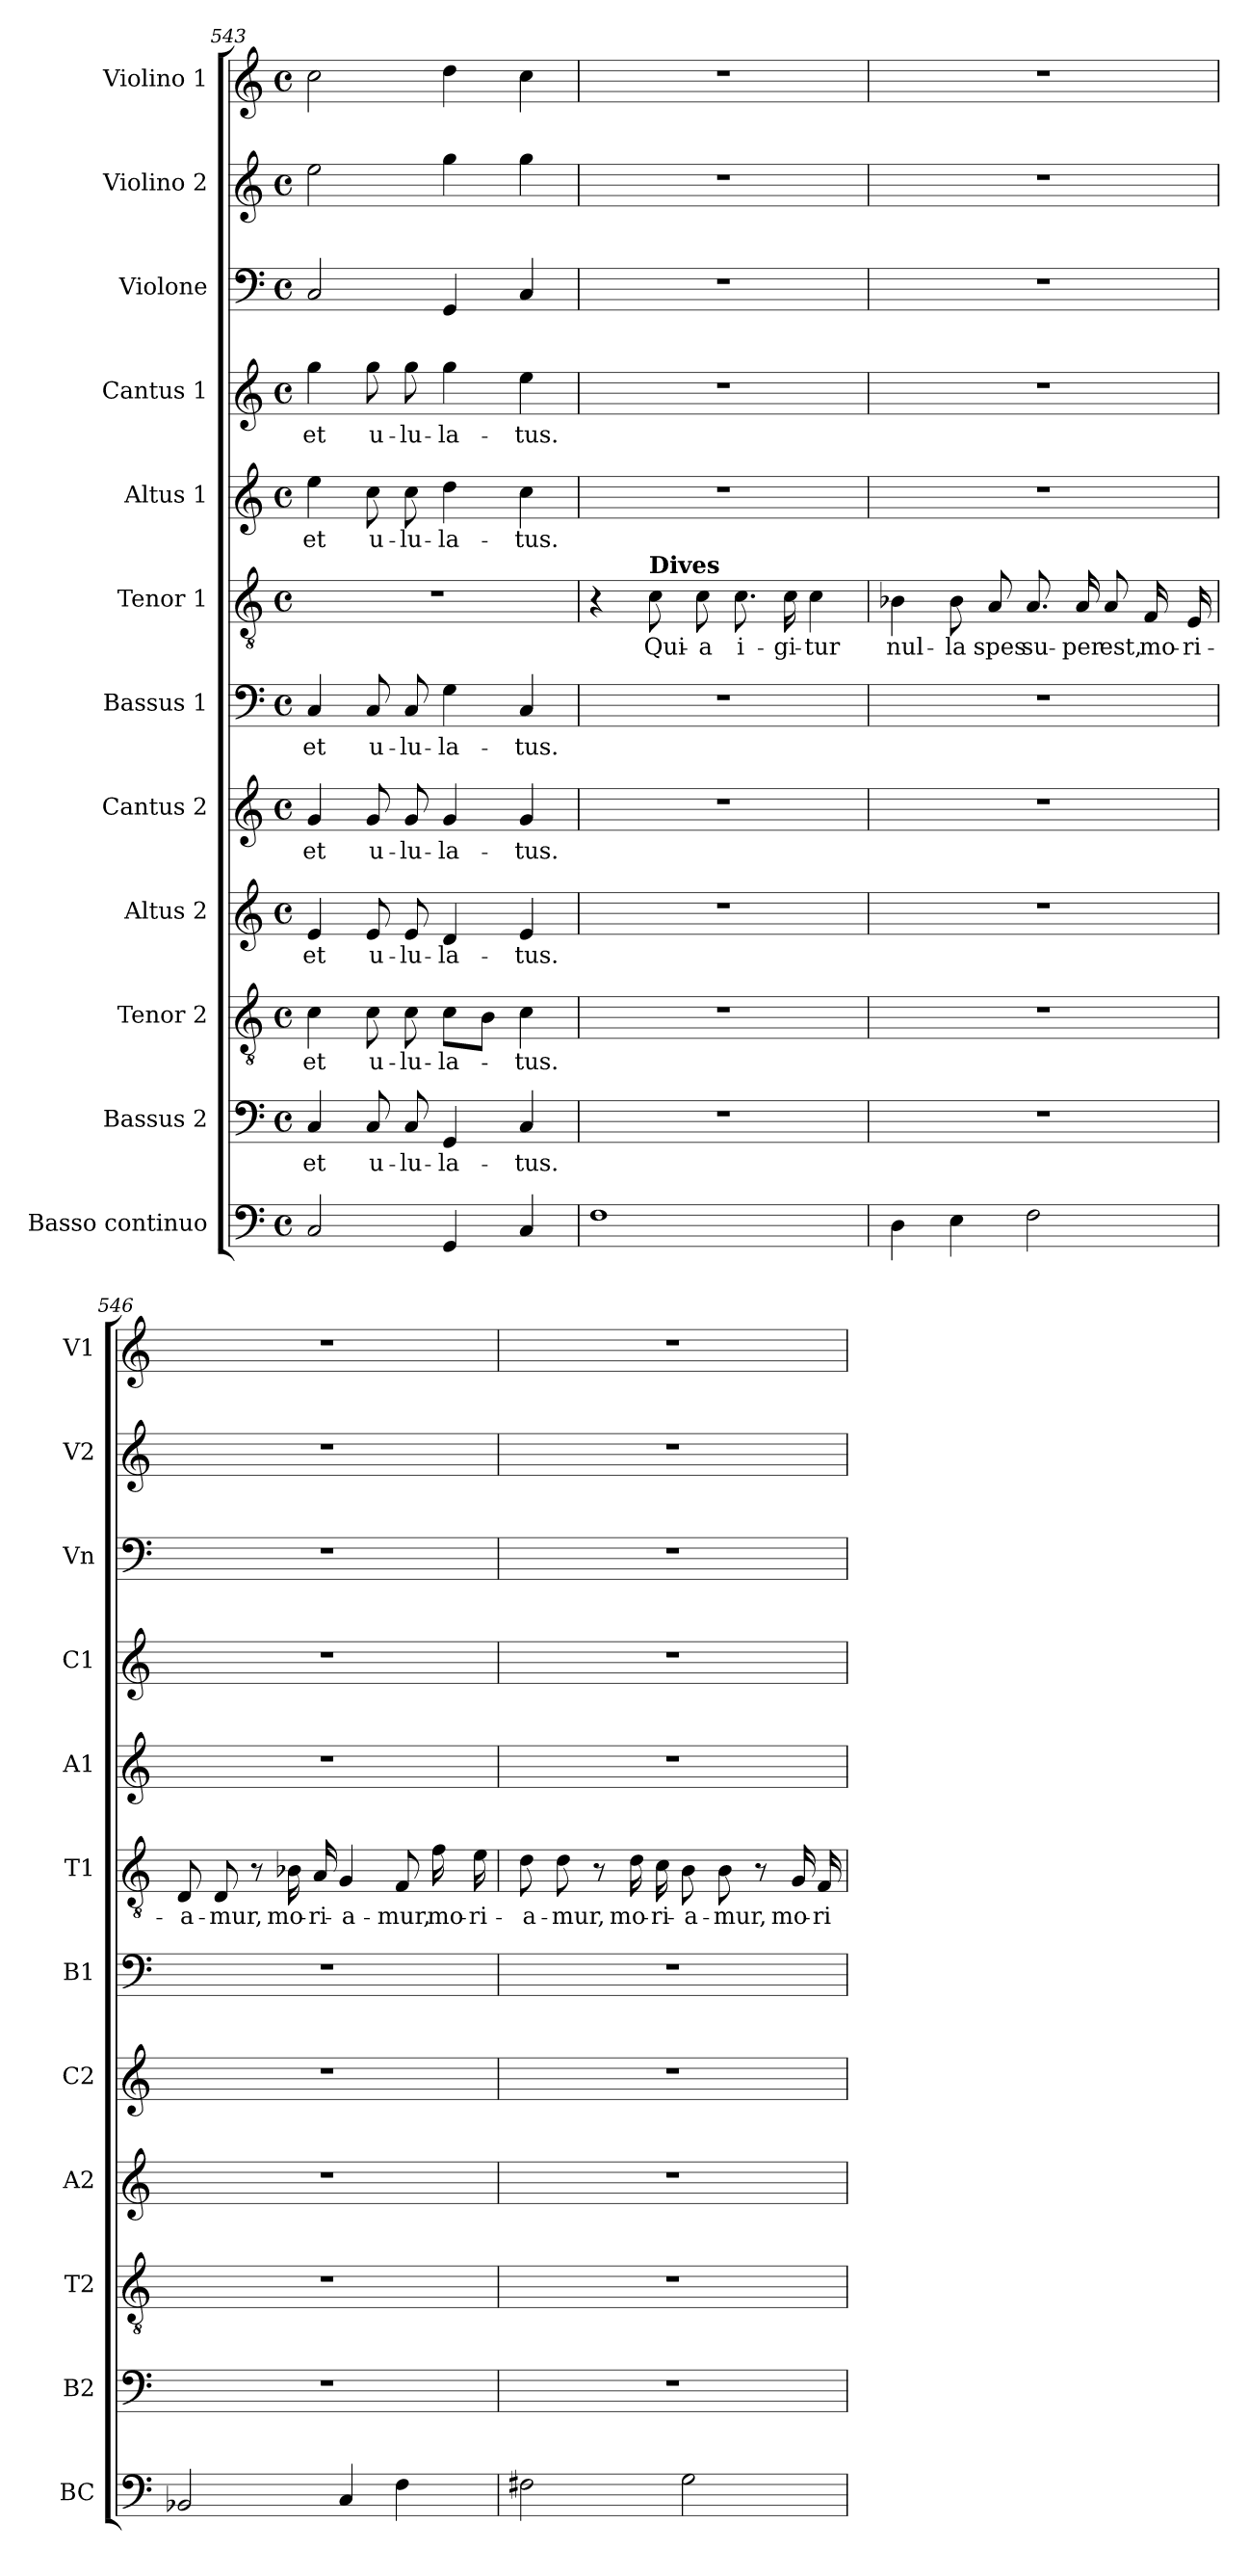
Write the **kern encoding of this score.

**kern	**kern	**text	**kern	**text	**kern	**text	**kern	**text	**kern	**text	**kern	**text	**kern	**text	**kern	**text	**kern	**kern	**kern
*part12	*part11	*part11	*part10	*part10	*part9	*part9	*part8	*part8	*part7	*part7	*part6	*part6	*part5	*part5	*part4	*part4	*part3	*part2	*part1
*staff12	*staff11	*staff11	*staff10	*staff10	*staff9	*staff9	*staff8	*staff8	*staff7	*staff7	*staff6	*staff6	*staff5	*staff5	*staff4	*staff4	*staff3	*staff2	*staff1
*I"Basso continuo	*I"Bassus 2	*	*I"Tenor 2	*	*I"Altus 2	*	*I"Cantus 2	*	*I"Bassus 1	*	*I"Tenor 1	*	*I"Altus 1	*	*I"Cantus 1	*	*I"Violone	*I"Violino 2	*I"Violino 1
*I'BC	*I'B2	*	*I'T2	*	*I'A2	*	*I'C2	*	*I'B1	*	*I'T1	*	*I'A1	*	*I'C1	*	*I'Vn	*I'V2	*I'V1
*clefF4	*clefF4	*	*clefGv2	*	*clefG2	*	*clefG2	*	*clefF4	*	*clefGv2	*	*clefG2	*	*clefG2	*	*clefF4	*clefG2	*clefG2
*ITrd7c12	*	*	*	*	*	*	*	*	*	*	*	*	*	*	*	*	*ITrd7c12	*	*
*k[]	*k[]	*	*k[]	*	*k[]	*	*k[]	*	*k[]	*	*k[]	*	*k[]	*	*k[]	*	*k[]	*k[]	*k[]
*C:	*C:	*	*C:	*	*C:	*	*C:	*	*C:	*	*C:	*	*C:	*	*C:	*	*C:	*C:	*C:
*M4/4	*M4/4	*	*M4/4	*	*M4/4	*	*M4/4	*	*M4/4	*	*M4/4	*	*M4/4	*	*M4/4	*	*M4/4	*M4/4	*M4/4
*met(c)	*met(c)	*	*met(c)	*	*met(c)	*	*met(c)	*	*met(c)	*	*met(c)	*	*met(c)	*	*met(c)	*	*met(c)	*met(c)	*met(c)
=543	=543	=543	=543	=543	=543	=543	=543	=543	=543	=543	=543	=543	=543	=543	=543	=543	=543	=543	=543
!	!	!LO:LY:b	!	!LO:LY:b	!	!LO:LY:b	!	!LO:LY:b	!	!LO:LY:b	!	!	!	!LO:LY:b	!	!LO:LY:b	!	!	!
2CC/	4C/	et	4c\	et	4e/	et	4g/	et	4C/	et	1r	.	4ee\	et	4gg\	et	2CC/	2ee\	2cc\
!	!	!LO:LY:b	!	!LO:LY:b	!	!LO:LY:b	!	!LO:LY:b	!	!LO:LY:b	!	!	!	!LO:LY:b	!	!LO:LY:b	!	!	!
.	8C/	u-	8c\	u-	8e/	u-	8g/	u-	8C/	u-	.	.	8cc\	u-	8gg\	u-	.	.	.
!	!	!LO:LY:b	!	!LO:LY:b	!	!LO:LY:b	!	!LO:LY:b	!	!LO:LY:b	!	!	!	!LO:LY:b	!	!LO:LY:b	!	!	!
.	8C/	-lu-	8c\	-lu-	8e/	-lu-	8g/	-lu-	8C/	-lu-	.	.	8cc\	-lu-	8gg\	-lu-	.	.	.
!	!	!LO:LY:b	!	!LO:LY:b	!	!LO:LY:b	!	!LO:LY:b	!	!LO:LY:b	!	!	!	!LO:LY:b	!	!LO:LY:b	!	!	!
4GGG/	4GG/	-la-	8c\L	-la-	4d/	-la-	4g/	-la-	4G\	-la-	.	.	4dd\	-la-	4gg\	-la-	4GGG/	4gg\	4dd\
.	.	.	8B\J	.	.	.	.	.	.	.	.	.	.	.	.	.	.	.	.
!	!	!LO:LY:b	!	!LO:LY:b	!	!LO:LY:b	!	!LO:LY:b	!	!LO:LY:b	!	!	!	!LO:LY:b	!	!LO:LY:b	!	!	!
4CC/	4C/	-tus.	4c\	-tus.	4e/	-tus.	4g/	-tus.	4C/	-tus.	.	.	4cc\	-tus.	4ee\	-tus.	4CC/	4gg\	4cc\
=544	=544	=544	=544	=544	=544	=544	=544	=544	=544	=544	=544	=544	=544	=544	=544	=544	=544	=544	=544
1FF	1r	.	1r	.	1r	.	1r	.	1r	.	4r	.	1r	.	1r	.	1r	1r	1r
!	!	!	!	!	!	!	!	!	!	!	!LO:TX:a:B:t=Dives	!	!	!	!	!	!	!	!
!	!	!	!	!	!	!	!	!	!	!	!	!LO:LY:b	!	!	!	!	!	!	!
.	.	.	.	.	.	.	.	.	.	.	8c\	Qui-	.	.	.	.	.	.	.
!	!	!	!	!	!	!	!	!	!	!	!	!LO:LY:b	!	!	!	!	!	!	!
.	.	.	.	.	.	.	.	.	.	.	8c\	-a	.	.	.	.	.	.	.
!	!	!	!	!	!	!	!	!	!	!	!	!LO:LY:b	!	!	!	!	!	!	!
.	.	.	.	.	.	.	.	.	.	.	8.c\	i-	.	.	.	.	.	.	.
!	!	!	!	!	!	!	!	!	!	!	!	!LO:LY:b	!	!	!	!	!	!	!
.	.	.	.	.	.	.	.	.	.	.	16c\	-gi-	.	.	.	.	.	.	.
!	!	!	!	!	!	!	!	!	!	!	!	!LO:LY:b	!	!	!	!	!	!	!
.	.	.	.	.	.	.	.	.	.	.	4c\	-tur	.	.	.	.	.	.	.
!!LO:PB:g=z
=545	=545	=545	=545	=545	=545	=545	=545	=545	=545	=545	=545	=545	=545	=545	=545	=545	=545	=545	=545
!	!	!	!	!	!	!	!	!	!	!	!	!LO:LY:b	!	!	!	!	!	!	!
4DD\	1r	.	1r	.	1r	.	1r	.	1r	.	4B-X\	nul-	1r	.	1r	.	1r	1r	1r
!	!	!	!	!	!	!	!	!	!	!	!	!LO:LY:b	!	!	!	!	!	!	!
4EE\	.	.	.	.	.	.	.	.	.	.	8B-\	-la	.	.	.	.	.	.	.
!	!	!	!	!	!	!	!	!	!	!	!	!LO:LY:b	!	!	!	!	!	!	!
.	.	.	.	.	.	.	.	.	.	.	8A/	spes	.	.	.	.	.	.	.
!	!	!	!	!	!	!	!	!	!	!	!	!LO:LY:b	!	!	!	!	!	!	!
2FF\	.	.	.	.	.	.	.	.	.	.	8.A/	su-	.	.	.	.	.	.	.
!	!	!	!	!	!	!	!	!	!	!	!	!LO:LY:b	!	!	!	!	!	!	!
.	.	.	.	.	.	.	.	.	.	.	16A/	-per	.	.	.	.	.	.	.
!	!	!	!	!	!	!	!	!	!	!	!	!LO:LY:b	!	!	!	!	!	!	!
.	.	.	.	.	.	.	.	.	.	.	8A/	est,	.	.	.	.	.	.	.
!	!	!	!	!	!	!	!	!	!	!	!	!LO:LY:b	!	!	!	!	!	!	!
.	.	.	.	.	.	.	.	.	.	.	16F/	mo-	.	.	.	.	.	.	.
!	!	!	!	!	!	!	!	!	!	!	!	!LO:LY:b	!	!	!	!	!	!	!
.	.	.	.	.	.	.	.	.	.	.	16E/	-ri-	.	.	.	.	.	.	.
=546	=546	=546	=546	=546	=546	=546	=546	=546	=546	=546	=546	=546	=546	=546	=546	=546	=546	=546	=546
!	!	!	!	!	!	!	!	!	!	!	!	!LO:LY:b	!	!	!	!	!	!	!
2BBB-X/	1r	.	1r	.	1r	.	1r	.	1r	.	8D/	-a-	1r	.	1r	.	1r	1r	1r
!	!	!	!	!	!	!	!	!	!	!	!	!LO:LY:b	!	!	!	!	!	!	!
.	.	.	.	.	.	.	.	.	.	.	8D/	-mur,	.	.	.	.	.	.	.
.	.	.	.	.	.	.	.	.	.	.	8r	.	.	.	.	.	.	.	.
!	!	!	!	!	!	!	!	!	!	!	!	!LO:LY:b	!	!	!	!	!	!	!
.	.	.	.	.	.	.	.	.	.	.	16B-X\	mo-	.	.	.	.	.	.	.
!	!	!	!	!	!	!	!	!	!	!	!	!LO:LY:b	!	!	!	!	!	!	!
.	.	.	.	.	.	.	.	.	.	.	16A/	-ri-	.	.	.	.	.	.	.
!	!	!	!	!	!	!	!	!	!	!	!	!LO:LY:b	!	!	!	!	!	!	!
4CC/	.	.	.	.	.	.	.	.	.	.	4G/	-a-	.	.	.	.	.	.	.
!	!	!	!	!	!	!	!	!	!	!	!	!LO:LY:b	!	!	!	!	!	!	!
4FF\	.	.	.	.	.	.	.	.	.	.	8F/	-mur,	.	.	.	.	.	.	.
!	!	!	!	!	!	!	!	!	!	!	!	!LO:LY:b	!	!	!	!	!	!	!
.	.	.	.	.	.	.	.	.	.	.	16f\	mo-	.	.	.	.	.	.	.
!	!	!	!	!	!	!	!	!	!	!	!	!LO:LY:b	!	!	!	!	!	!	!
.	.	.	.	.	.	.	.	.	.	.	16e\	-ri-	.	.	.	.	.	.	.
=547	=547	=547	=547	=547	=547	=547	=547	=547	=547	=547	=547	=547	=547	=547	=547	=547	=547	=547	=547
!	!	!	!	!	!	!	!	!	!	!	!	!LO:LY:b	!	!	!	!	!	!	!
2FF#X\	1r	.	1r	.	1r	.	1r	.	1r	.	8d\	-a-	1r	.	1r	.	1r	1r	1r
!	!	!	!	!	!	!	!	!	!	!	!	!LO:LY:b	!	!	!	!	!	!	!
.	.	.	.	.	.	.	.	.	.	.	8d\	-mur,	.	.	.	.	.	.	.
.	.	.	.	.	.	.	.	.	.	.	8r	.	.	.	.	.	.	.	.
!	!	!	!	!	!	!	!	!	!	!	!	!LO:LY:b	!	!	!	!	!	!	!
.	.	.	.	.	.	.	.	.	.	.	16d\	mo-	.	.	.	.	.	.	.
!	!	!	!	!	!	!	!	!	!	!	!	!LO:LY:b	!	!	!	!	!	!	!
.	.	.	.	.	.	.	.	.	.	.	16c\	-ri-	.	.	.	.	.	.	.
!	!	!	!	!	!	!	!	!	!	!	!	!LO:LY:b	!	!	!	!	!	!	!
2GG\	.	.	.	.	.	.	.	.	.	.	8B\	-a-	.	.	.	.	.	.	.
!	!	!	!	!	!	!	!	!	!	!	!	!LO:LY:b	!	!	!	!	!	!	!
.	.	.	.	.	.	.	.	.	.	.	8B\	-mur,	.	.	.	.	.	.	.
.	.	.	.	.	.	.	.	.	.	.	8r	.	.	.	.	.	.	.	.
!	!	!	!	!	!	!	!	!	!	!	!	!LO:LY:b	!	!	!	!	!	!	!
.	.	.	.	.	.	.	.	.	.	.	16G/	mo-	.	.	.	.	.	.	.
!	!	!	!	!	!	!	!	!	!	!	!	!LO:LY:b	!	!	!	!	!	!	!
.	.	.	.	.	.	.	.	.	.	.	16F/	-ri-	.	.	.	.	.	.	.
=	=	=	=	=	=	=	=	=	=	=	=	=	=	=	=	=	=	=	=
*-	*-	*-	*-	*-	*-	*-	*-	*-	*-	*-	*-	*-	*-	*-	*-	*-	*-	*-	*-
